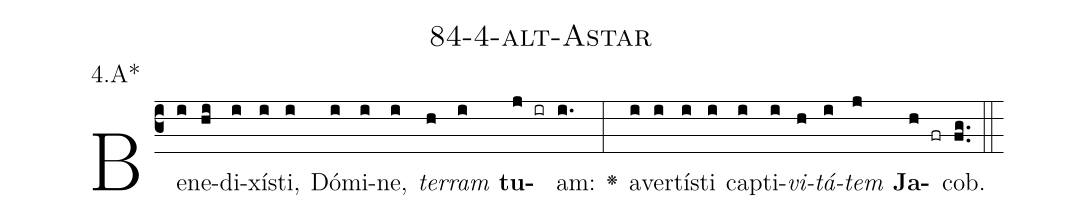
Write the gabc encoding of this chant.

name: 84-4-alt-Astar;
annotation: 4.A*;
%%
(c3)Be(i)ne(hi)di(i)xís(i)ti,(i) Dó(i)mi(i)ne,(i) <i>ter</i>(h)<i>ram</i>(i) <b>tu</b>(j ir)am:(i.) <v>\greheightstar</v>(:) a(i)ver(i)tís(i)ti(i) cap(i)ti(i)<i>vi</i>(h)<i>tá</i>(i)<i>tem</i>(j) <b>Ja</b>(h fr)cob.(fg..) (::)


%E(i) u(h) o(i) u(j) a(h) e.(fg..) (::)
